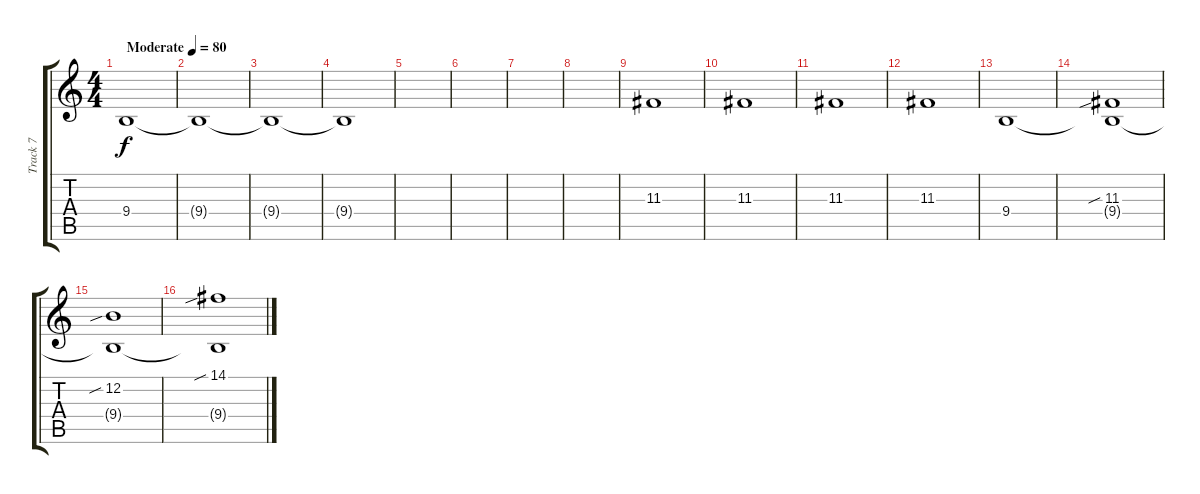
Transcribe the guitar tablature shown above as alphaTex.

\track ("Track 7" "Track 7") {instrument lead1square}
\staff {score tabs}
\tuning (E4 B3 G3 D3 A2 E2) {hide}
\ts (4 4)
\tempo (80 "Moderate")
\clef g2
\ks c
9.4.1{dy f instrument lead1square} |
9.4{t}.1 |
9.4{t}.1 |
9.4{t}.1 |
|
|
|
|
11.3.1 |
11.3.1 |
11.3.1 |
11.3.1 |
9.4.1 |
(11.3{sib} 9.4{t}).1 |
(12.2{sib} 9.4{t}).1 |
(14.1{sib} 9.4{t}).1
